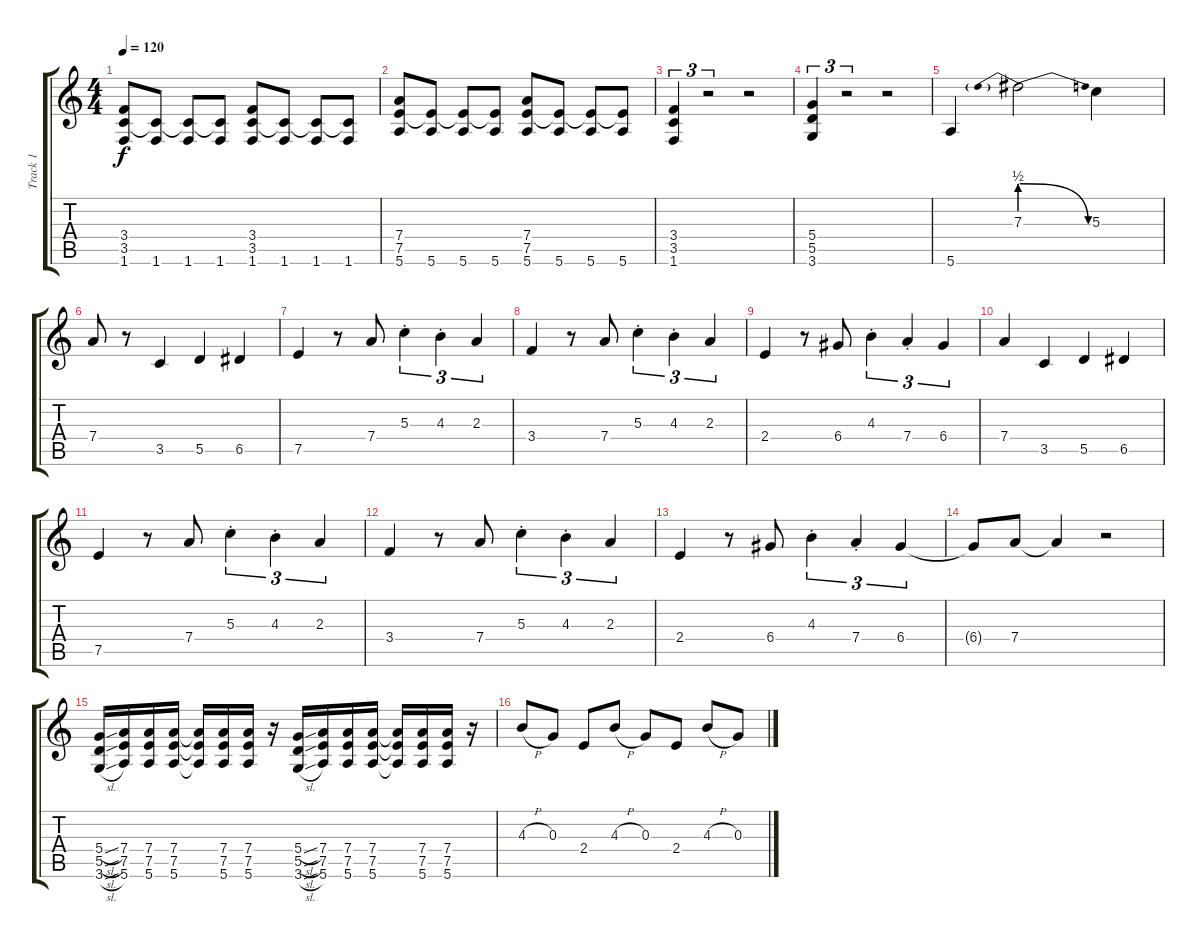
\track ("Track 1" "Track 1") {instrument overdrivenguitar}
\staff {score tabs}
\tuning (E4 B3 G3 D3 A2 E2) {hide}
\ts (4 4)
\tempo 120
\clef g2
\ks c
(3.4 3.5 1.6).8{dy f} (3.5{t} 1.6).8 (3.5{t} 1.6).8 (3.5{t} 1.6).8 (3.4 3.5 1.6).8 (3.5{t} 1.6).8 (3.5{t} 1.6).8 (3.5{t} 1.6).8 |
(7.4 7.5 5.6).8 (7.5{t} 5.6).8 (7.5{t} 5.6).8 (7.5{t} 5.6).8 (7.4 7.5 5.6).8 (7.5{t} 5.6).8 (7.5{t} 5.6).8 (7.5{t} 5.6).8 |
(3.4 3.5 1.6).4{tu (3 2)} r.2{tu (3 2)} r.2 |
(5.4 5.5 3.6).4{tu (3 2)} r.2{tu (3 2)} r.2 |
5.6.4 7.3{be (prebendrelease 0 2 60 0)}.2 5.3.4 |
7.4.8 r.8 3.5.4 5.5.4 6.5.4 |
7.5.4 r.8 7.4.8 5.3{st}.4{tu (3 2)} 4.3{st}.4{tu (3 2)} 2.3.4{tu (3 2)} |
3.4.4 r.8 7.4.8 5.3{st}.4{tu (3 2)} 4.3{st}.4{tu (3 2)} 2.3.4{tu (3 2)} |
2.4.4 r.8 6.4.8 4.3{st}.4{tu (3 2)} 7.4{st}.4{tu (3 2)} 6.4.4{tu (3 2)} |
7.4.4 3.5.4 5.5.4 6.5.4 |
7.5.4 r.8 7.4.8 5.3{st}.4{tu (3 2)} 4.3{st}.4{tu (3 2)} 2.3.4{tu (3 2)} |
3.4.4 r.8 7.4.8 5.3{st}.4{tu (3 2)} 4.3{st}.4{tu (3 2)} 2.3.4{tu (3 2)} |
2.4.4 r.8 6.4.8 4.3{st}.4{tu (3 2)} 7.4{st}.4{tu (3 2)} 6.4.4{tu (3 2)} |
6.4{t}.8 7.4.8 7.4{t}.4 r.2 |
(5.4{sl} 5.5{sl} 3.6{sl}).16 (7.4 7.5 5.6).16 (7.4 7.5 5.6).16 (7.4 7.5 5.6).16 (7.4{t} 7.5{t} 5.6{t}).16 (7.4 7.5 5.6).16 (7.4 7.5 5.6).16 r.16 (5.4{sl} 5.5{sl} 3.6{sl}).16 (7.4 7.5 5.6).16 (7.4 7.5 5.6).16 (7.4 7.5 5.6).16 (7.4{t} 7.5{t} 5.6{t}).16 (7.4 7.5 5.6).16 (7.4 7.5 5.6).16 r.16 |
4.3{h}.8 0.3.8 2.4.8 4.3{h}.8 0.3.8 2.4.8 4.3{h}.8 0.3.8
